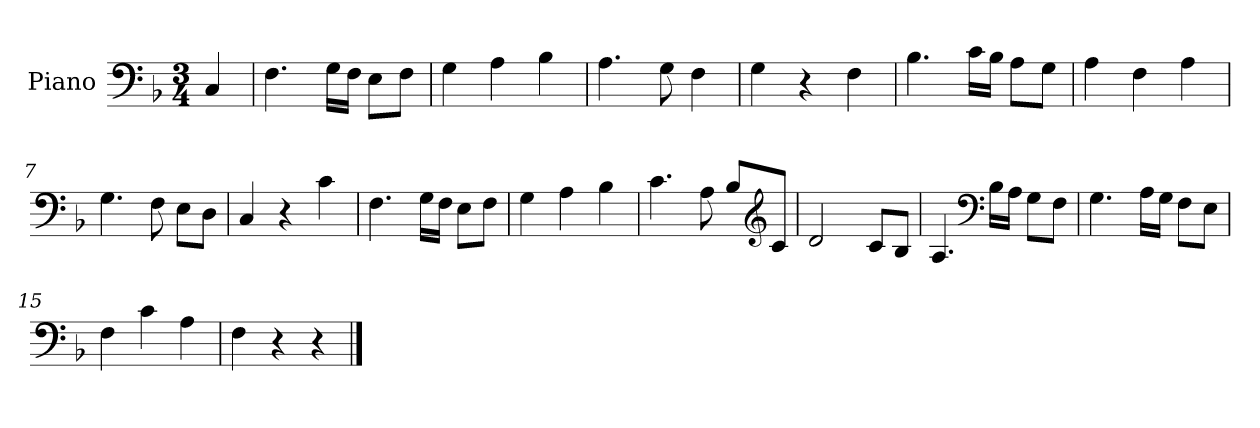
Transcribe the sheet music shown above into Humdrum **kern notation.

**kern
*part1
*staff1
*I"Piano
*I'Pno.
*clefF4
*k[b-]
*M3/4
*MM120
=
4C/
=1
4.F\
16G\LL
16F\JJ
8E\L
8F\J
=2
4G\
4A\
4B-\
=3
4.A\
8G\
4F\
=4
4G\
4r
4F\
=5
4.B-\
16c\LL
16B-\JJ
8A\L
8G\J
=6
4A\
4F\
4A\
=7
4.G\
8F\
8E\L
8D\J
=8
4C/
4r
4c\
=9
4.F\
16G\LL
16F\JJ
8E\L
8F\J
=10
4G\
4A\
4B-\
!!LO:LB:g=z
=11
4.c\
8A\
8B-/L
*clefG2
8c/J
=12
2d/
8c/L
8B-/J
=13
4.A/
*clefF4
16B-\LL
16A\JJ
8G\L
8F\J
=14
4.G\
16A\LL
16G\JJ
8F\L
8E\J
=15
4F\
4c\
4A\
=16
4F\
4r
4r
==
*-
